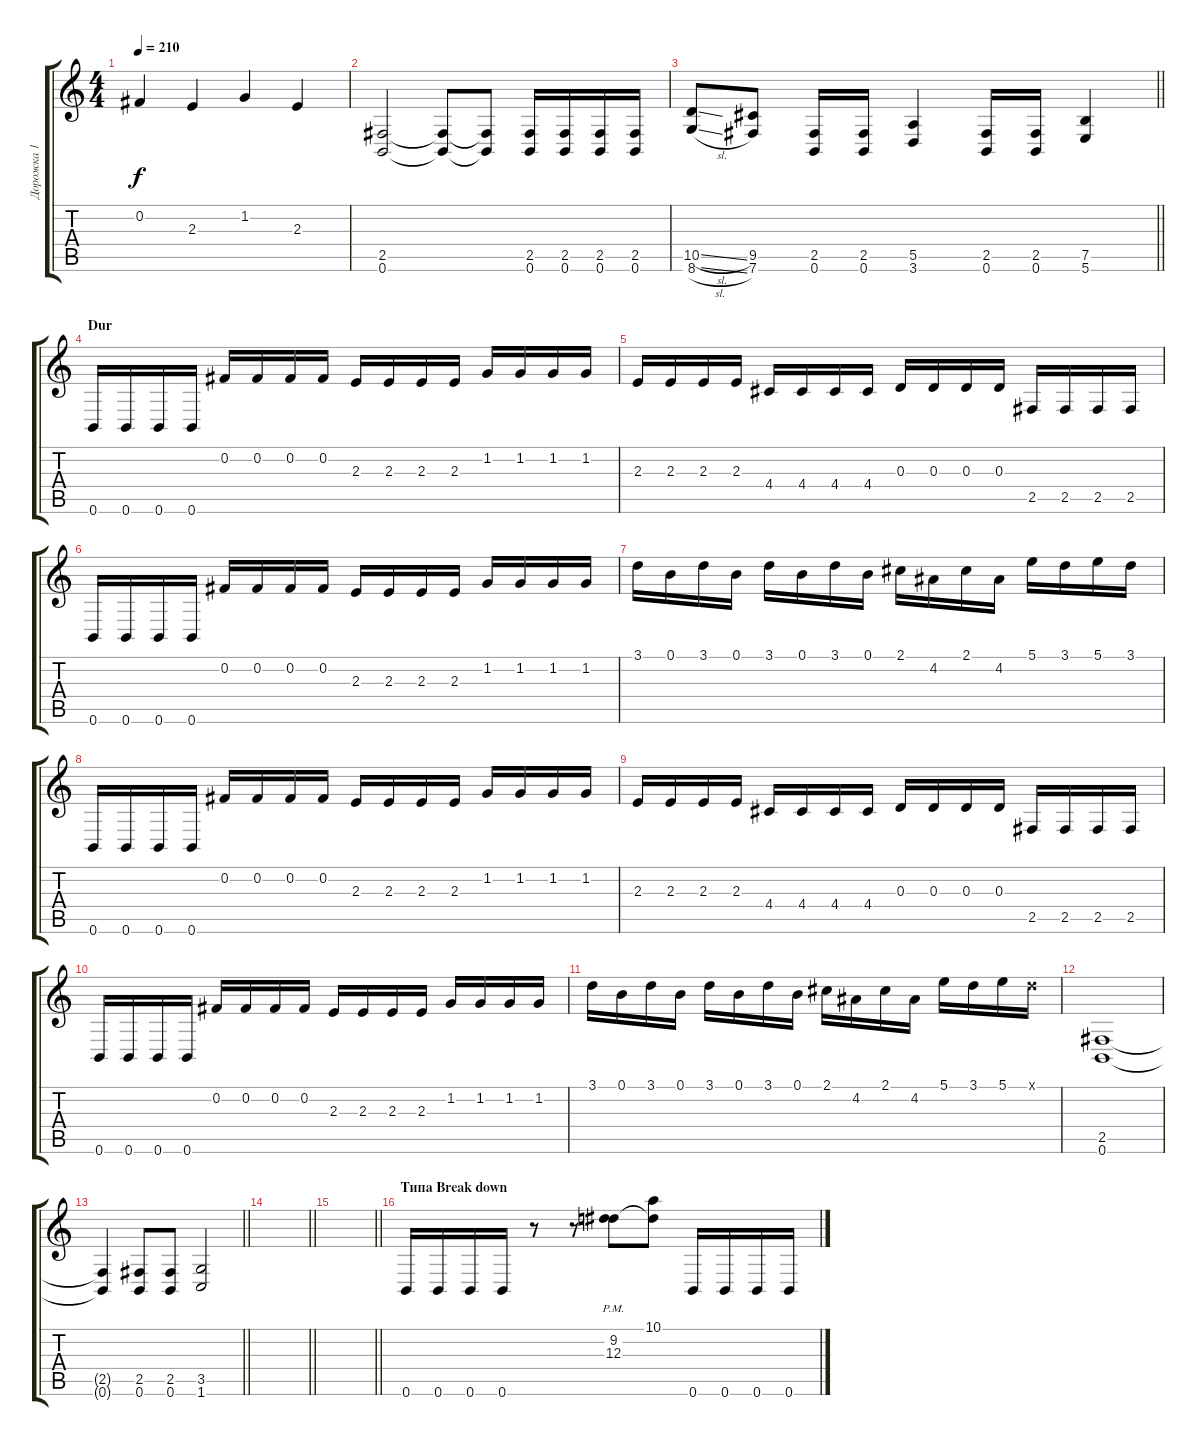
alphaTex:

\track ("Дорожка 1" "Дорожка 1") {instrument distortionguitar}
\staff {score tabs}
\tuning (B3 Gb3 D3 A2 E2 B1) {hide}
\ts (4 4)
\tempo 210
\clef g2
\ks c
0.2.4{dy f} 2.3.4 1.2.4 2.3.4 |
(2.5 0.6).2 (2.5{t} 0.6{t}).8 (2.5{t} 0.6{t}).8 (2.5 0.6).16 (2.5 0.6).16 (2.5 0.6).16 (2.5 0.6).16 |
\barLineRight lightlight
(10.5{sl} 8.6{sl}).8 (9.5 7.6).8 (2.5 0.6).16 (2.5 0.6).16 (5.5 3.6).4 (2.5 0.6).16 (2.5 0.6).16 (7.5 5.6).4 |
\section ("" "Dur")
0.6.16 0.6.16 0.6.16 0.6.16 0.2.16 0.2.16 0.2.16 0.2.16 2.3.16 2.3.16 2.3.16 2.3.16 1.2.16 1.2.16 1.2.16 1.2.16 |
2.3.16 2.3.16 2.3.16 2.3.16 4.4.16 4.4.16 4.4.16 4.4.16 0.3.16 0.3.16 0.3.16 0.3.16 2.5.16 2.5.16 2.5.16 2.5.16 |
0.6.16 0.6.16 0.6.16 0.6.16 0.2.16 0.2.16 0.2.16 0.2.16 2.3.16 2.3.16 2.3.16 2.3.16 1.2.16 1.2.16 1.2.16 1.2.16 |
3.1.16 0.1.16 3.1.16 0.1.16 3.1.16 0.1.16 3.1.16 0.1.16 2.1.16 4.2.16 2.1.16 4.2.16 5.1.16 3.1.16 5.1.16 3.1.16 |
0.6.16 0.6.16 0.6.16 0.6.16 0.2.16 0.2.16 0.2.16 0.2.16 2.3.16 2.3.16 2.3.16 2.3.16 1.2.16 1.2.16 1.2.16 1.2.16 |
2.3.16 2.3.16 2.3.16 2.3.16 4.4.16 4.4.16 4.4.16 4.4.16 0.3.16 0.3.16 0.3.16 0.3.16 2.5.16 2.5.16 2.5.16 2.5.16 |
0.6.16 0.6.16 0.6.16 0.6.16 0.2.16 0.2.16 0.2.16 0.2.16 2.3.16 2.3.16 2.3.16 2.3.16 1.2.16 1.2.16 1.2.16 1.2.16 |
3.1.16 0.1.16 3.1.16 0.1.16 3.1.16 0.1.16 3.1.16 0.1.16 2.1.16 4.2.16 2.1.16 4.2.16 5.1.16 3.1.16 5.1.16 3.1{x}.16 |
(2.5 0.6).1 |
\barLineRight lightlight
(2.5{t} 0.6{t}).4 (2.5 0.6).8 (2.5 0.6).8 (3.5 1.6).2 |
\barLineRight lightlight
|
\barLineRight lightlight
|
\section ("" "Типа Break down")
0.6.16 0.6.16 0.6.16 0.6.16 r.8 r.8 (9.2{pm} 12.3{pm}).8 (10.1 12.3{t}).8 0.6.16 0.6.16 0.6.16 0.6.16
